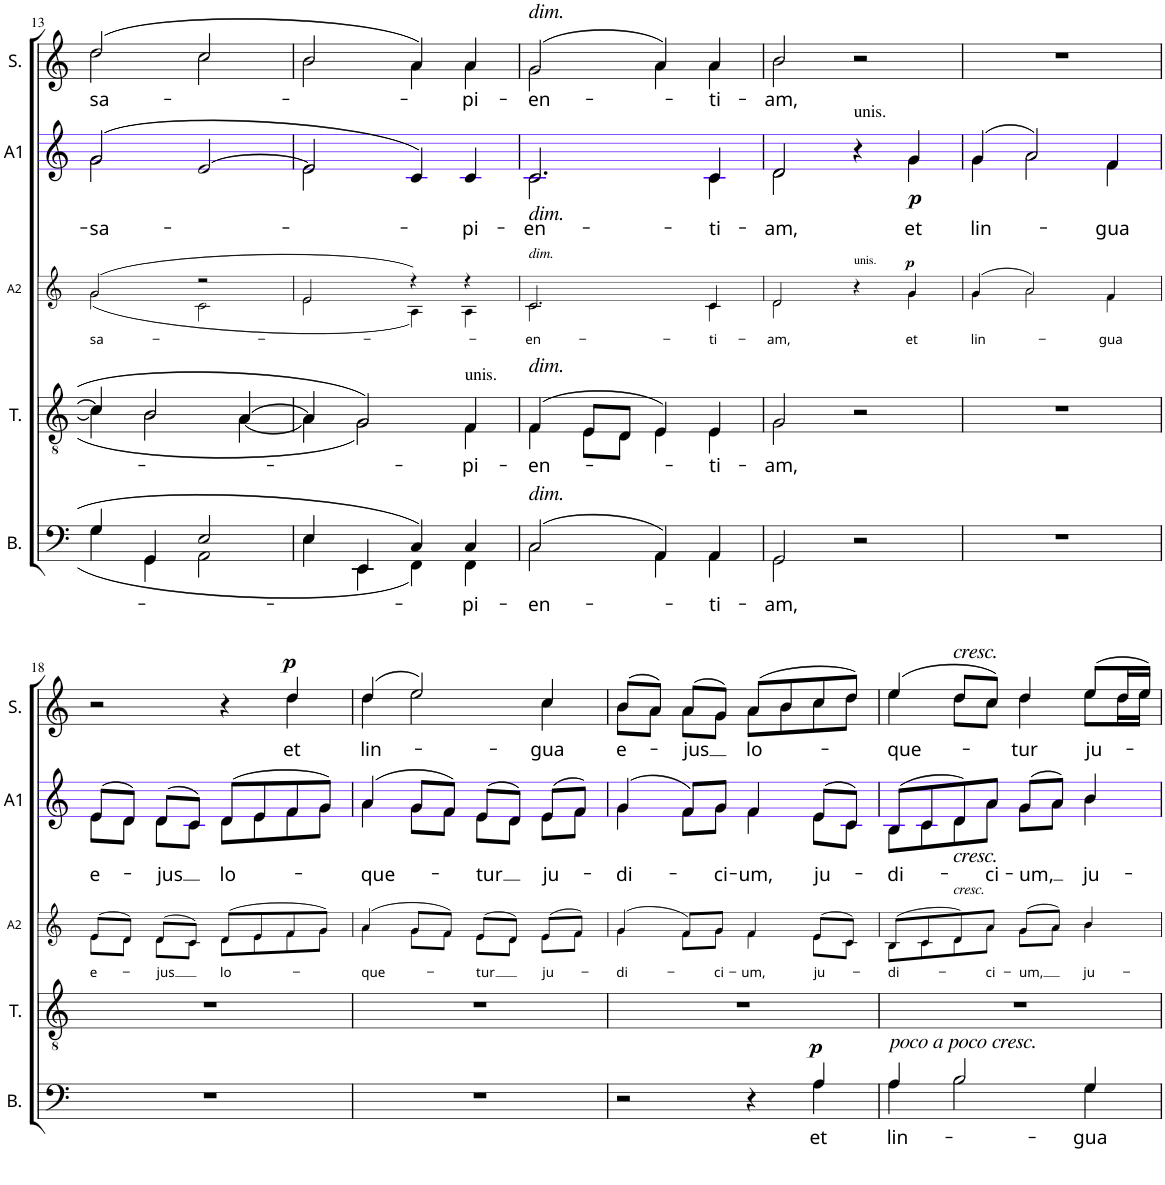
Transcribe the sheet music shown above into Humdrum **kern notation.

**kern	**text	**dynam	**kern	**text	**kern	**text	**dynam	**kern	**text	**dynam	**kern	**text	**dynam
*part5	*part5	*part5	*part4	*part4	*part3	*part3	*part3	*part2	*part2	*part2	*part1	*part1	*part1
*staff5	*staff5	*staff5	*staff4	*staff4	*staff3	*staff3	*staff3	*staff2	*staff2	*staff2	*staff1	*staff1	*staff1
*I"Basse	*	*	*I"Ténor	*	*I"Alto 2	*	*	*I"Alto 1	*	*	*I"Soprano	*	*
*I'B.	*	*	*I'T.	*	*I'A2	*	*	*I'A1	*	*	*I'S.	*	*
!!LO:PB:g=z
*clefF4	*	*	*clefGv2	*	*clefG2	*	*	*clefG2	*	*	*clefG2	*	*
*k[]	*	*	*k[]	*	*k[]	*	*	*k[]	*	*	*k[]	*	*
*M2/2	*	*	*M2/2	*	*M2/2	*	*	*M2/2	*	*	*M2/2	*	*
*met(c|)	*	*	*met(c|)	*	*met(c|)	*	*	*met(c|)	*	*	*met(c|)	*	*
=13	=13	=13	=13	=13	=13	=13	=13	=13	=13	=13	=13	=13	=13
*^	*	*	*^	*	*	*	*	*	*	*	*	*	*
!	!	!	!	!	!	!	!	!LO:LY:b	!	!	!LO:LY:b	!	!	!LO:LY:b	!
*	*	*	*	*	*	*	*^	*	*	*^	*	*	*^	*	*
4G/	4G\	.	.	4c/]	4c\]	.	(2g/	(2g\	sa-	.	(2g/	2g\	sa-	.	(2dd/	2dd\	sa-	.
4GG/	4GG\	.	.	2B/	2B\	.	.	.	.	.	.	.	.	.	.	.	.	.
2E/	2AA\	.	.	.	.	.	2r	2c\	.	.	[2e/	2ryy	.	.	2cc/	2cc\	.	.
.	.	.	.	[4A/	[4A\	.	.	.	.	.	.	.	.	.	.	.	.	.
=14	=14	=14	=14	=14	=14	=14	=14	=14	=14	=14	=14	=14	=14	=14	=14	=14	=14	=14
4E/	4E\	.	.	4A/]	4A\]	.	2e/	2e\	.	.	2e/]	2e\	.	.	2b/	2b\	.	.
4EE/	4EE\	.	.	2G/	2G\	.	.	.	.	.	.	.	.	.	.	.	.	.
4C/	4FF\	.	.	.	.	.	4r)	4A\)	.	.	4c/)	2ryy	.	.	4a/)	4a\	.	.
!	!	!	!	!LO:TX:a:t=unis.	!	!	!	!	!	!	!	!	!	!	!	!	!	!
!	!	!LO:LY:b	!	!	!	!LO:LY:b	!	!	!	!	!	!	!LO:LY:b	!	!	!	!LO:LY:b	!
4C/	4FF\	-pi-	.	4F/	4F\	-pi-	4r	4A\	.	.	4c/	.	-pi-	.	4a/	4a\	-pi-	.
=15	=15	=15	=15	=15	=15	=15	=15	=15	=15	=15	=15	=15	=15	=15	=15	=15	=15	=15
!	!	!	!	!	!	!	!	!	!	!	!	!	!	!	!LO:TX:a:i:t=dim.	!	!	!
!	!	!	!	!	!	!	!	!	!	!	!LO:TX:b:i:t=dim.	!	!	!	!	!	!	!
!	!	!	!	!	!	!	!LO:TX:a:i:t=dim.	!	!	!	!	!	!	!	!	!	!	!
!	!	!	!	!LO:TX:a:i:t=dim.	!	!	!	!	!	!	!	!	!	!	!	!	!	!
!LO:TX:a:i:t=dim.	!	!	!	!	!	!	!	!	!	!	!	!	!	!	!	!	!	!
!	!	!LO:LY:b	!	!	!	!LO:LY:b	!	!	!LO:LY:b	!	!	!	!LO:LY:b	!	!	!	!LO:LY:b	!
(2C/	2C\	-en-	.	(4F/	4F\	-en-	2.c/	2.c\	-en-	.	2.c/	2.c\	-en-	.	(2g/	2g\	-en-	.
.	.	.	.	8E/L	8E\L	.	.	.	.	.	.	.	.	.	.	.	.	.
.	.	.	.	8D/J	8D\J	.	.	.	.	.	.	.	.	.	.	.	.	.
4AA/)	4AA\	.	.	4E/)	4E\	.	.	.	.	.	.	.	.	.	4a/)	4a\	.	.
!	!	!LO:LY:b	!	!	!	!LO:LY:b	!	!	!LO:LY:b	!	!	!	!LO:LY:b	!	!	!	!LO:LY:b	!
4AA/	4AA\	-ti-	.	4E/	4E\	-ti-	4c/	4c\	-ti-	.	4c/	4c\	-ti-	.	4a/	4a\	-ti-	.
=16	=16	=16	=16	=16	=16	=16	=16	=16	=16	=16	=16	=16	=16	=16	=16	=16	=16	=16
!	!	!LO:LY:b	!	!	!	!LO:LY:b	!	!	!LO:LY:b	!	!	!	!LO:LY:b	!	!	!	!LO:LY:b	!
2GG/	2GG\	-am,	.	2G/	2G\	-am,	2d/	2d\	-am,	.	2d/	2d\	-am,	.	2b/	2b\	-am,	.
!	!	!	!	!	!	!	!	!	!	!	!LO:TX:a:t=unis.	!	!	!	!	!	!	!
!	!	!	!	!	!	!	!LO:TX:a:t=unis.	!	!	!	!	!	!	!	!	!	!	!
2r	2ryy	.	.	2r	2ryy	.	4r	4ryy	.	.	4r	4ryy	.	.	2r	2ryy	.	.
!	!	!	!	!	!	!	!	!	!LO:LY:b	!LO:DY:a	!	!	!LO:LY:b	!LO:DY:b	!	!	!	!
.	.	.	.	.	.	.	4g/	4g\	et	p	4g/	4g\	et	p	.	.	.	.
*v	*v	*	*	*	*	*	*	*	*	*	*	*	*	*	*v	*v	*	*
*	*	*	*v	*v	*	*	*	*	*	*	*	*	*	*	*	*
=17	=17	=17	=17	=17	=17	=17	=17	=17	=17	=17	=17	=17	=17	=17	=17
!	!	!	!	!	!	!	!LO:LY:b	!	!	!	!LO:LY:b	!	!	!	!
1r	.	.	1r	.	(4g/	4g\	lin-	.	(4g/	4g\	lin-	.	1r	.	.
.	.	.	.	.	2a/)	2a\	.	.	2a/)	2a\	.	.	.	.	.
!	!	!	!	!	!	!	!LO:LY:b	!	!	!	!LO:LY:b	!	!	!	!
.	.	.	.	.	4f/	4f\	-gua	.	4f/	4f\	-gua	.	.	.	.
!!LO:LB:g=z
=18	=18	=18	=18	=18	=18	=18	=18	=18	=18	=18	=18	=18	=18	=18	=18
!	!	!	!	!	!	!	!LO:LY:b	!	!	!	!LO:LY:b	!	!	!	!
*	*	*	*	*	*	*	*	*	*	*	*	*	*^	*	*
1r	.	.	1r	.	(8e/L	8e\L	e-	.	(8e/L	8e\L	e-	.	2r	2ryy	.	.
.	.	.	.	.	8d/J)	8d\J	.	.	8d/J)	8d\J	.	.	.	.	.	.
!	!	!	!	!	!	!	!LO:LY:b	!	!	!	!LO:LY:b	!	!	!	!	!
.	.	.	.	.	(8d/L	8d\L	-jus	.	(8d/L	8d\L	-jus	.	.	.	.	.
.	.	.	.	.	8c/J)	8c\J	.	.	8c/J)	8c\J	.	.	.	.	.	.
!	!	!	!	!	!	!	!LO:LY:b	!	!	!	!LO:LY:b	!	!	!	!	!
.	.	.	.	.	(8d/L	8d\L	lo-	.	(8d/L	8d\L	lo-	.	4r	4ryy	.	.
.	.	.	.	.	8e/	8e\	.	.	8e/	8e\	.	.	.	.	.	.
!	!	!	!	!	!	!	!	!	!	!	!	!	!	!	!LO:LY:b	!LO:DY:a
.	.	.	.	.	8f/	8f\	.	.	8f/	8f\	.	.	4dd/	4dd\	et	p
.	.	.	.	.	8g/J)	8g\J	.	.	8g/J)	8g\J	.	.	.	.	.	.
=19	=19	=19	=19	=19	=19	=19	=19	=19	=19	=19	=19	=19	=19	=19	=19	=19
!	!	!	!	!	!	!	!LO:LY:b	!	!	!	!LO:LY:b	!	!	!	!LO:LY:b	!
1r	.	.	1r	.	(4a/	4a\	-que-	.	(4a/	4a\	-que-	.	(4dd/	4dd\	lin-	.
.	.	.	.	.	8g/L	8g\L	.	.	8g/L	8g\L	.	.	2ee/)	2ee\	.	.
.	.	.	.	.	8f/J)	8f\J	.	.	8f/J)	8f\J	.	.	.	.	.	.
!	!	!	!	!	!	!	!LO:LY:b	!	!	!	!LO:LY:b	!	!	!	!	!
.	.	.	.	.	(8e/L	8e\L	-tur	.	(8e/L	8e\L	-tur	.	.	.	.	.
.	.	.	.	.	8d/J)	8d\J	.	.	8d/J)	8d\J	.	.	.	.	.	.
!	!	!	!	!	!	!	!LO:LY:b	!	!	!	!LO:LY:b	!	!	!	!LO:LY:b	!
.	.	.	.	.	(8e/L	8e\L	ju-	.	(8e/L	8e\L	ju-	.	4cc/	4cc\	-gua	.
.	.	.	.	.	8f/J)	8f\J	.	.	8f/J)	8f\J	.	.	.	.	.	.
=20	=20	=20	=20	=20	=20	=20	=20	=20	=20	=20	=20	=20	=20	=20	=20	=20
*^	*	*	*	*	*	*	*	*	*	*	*	*	*	*	*	*
!	!	!	!	!	!	!	!	!LO:LY:b	!	!	!	!LO:LY:b	!	!	!	!LO:LY:b	!
2r	2ryy	.	.	1r	.	(4g/	4g\	-di-	.	(4g/	4g\	-di-	.	(8b/L	8b\L	e-	.
.	.	.	.	.	.	.	.	.	.	.	.	.	.	8a/J)	8a\J	.	.
!	!	!	!	!	!	!	!	!	!	!	!	!	!	!	!	!LO:LY:b	!
.	.	.	.	.	.	8f/L)	8f\L	.	.	8f/L)	8f\L	.	.	(8a/L	8a\L	-jus	.
!	!	!	!	!	!	!	!	!LO:LY:b	!	!	!	!LO:LY:b	!	!	!	!	!
.	.	.	.	.	.	8g/J	8g\J	-ci-	.	8g/J	8g\J	-ci-	.	8g/J)	8g\J	.	.
!	!	!	!	!	!	!	!	!LO:LY:b	!	!	!	!LO:LY:b	!	!	!	!LO:LY:b	!
4r	4ryy	.	.	.	.	4f/	4f\	-um,	.	4f/	4f\	-um,	.	(8a/L	8a\L	lo-	.
.	.	.	.	.	.	.	.	.	.	.	.	.	.	8b/	8b\	.	.
!	!	!LO:LY:b	!LO:DY:a	!	!	!	!	!LO:LY:b	!	!	!	!LO:LY:b	!	!	!	!	!
4A/	4A\	et	p	.	.	(8e/L	8e\L	ju-	.	(8e/L	8e\L	ju-	.	8cc/	8cc\	.	.
.	.	.	.	.	.	8c/J)	8c\J	.	.	8c/J)	8c\J	.	.	8dd/J)	8dd\J	.	.
=21	=21	=21	=21	=21	=21	=21	=21	=21	=21	=21	=21	=21	=21	=21	=21	=21	=21
!LO:TX:a:i:t=poco a poco cresc.	!	!	!	!	!	!	!	!	!	!	!	!	!	!	!	!	!
!	!	!LO:LY:b	!	!	!	!	!	!LO:LY:b	!	!	!	!LO:LY:b	!	!	!	!LO:LY:b	!
4A/	4A\	lin-	.	1r	.	(8B/L	8B\L	-di-	.	(8B/L	8B\L	-di-	.	(4ee/	4ee\	-que-	.
.	.	.	.	.	.	8c/	8c\	.	.	8c/	8c\	.	.	.	.	.	.
!	!	!	!	!	!	!	!	!	!	!	!	!	!	!LO:TX:a:i:t=cresc.	!	!	!
!	!	!	!	!	!	!	!	!	!	!LO:TX:b:i:t=cresc.	!	!	!	!	!	!	!
!	!	!	!	!	!	!LO:TX:a:i:t=cresc.	!	!	!	!	!	!	!	!	!	!	!
2B/	2B\	.	.	.	.	8d/)	8d\	.	.	8d/)	8d\	.	.	8dd/L	8dd\L	.	.
!	!	!	!	!	!	!	!	!LO:LY:b	!	!	!	!LO:LY:b	!	!	!	!	!
.	.	.	.	.	.	8a/J	8a\J	-ci-	.	8a/J	8a\J	-ci-	.	8cc/J)	8cc\J	.	.
!	!	!	!	!	!	!	!	!LO:LY:b	!	!	!	!LO:LY:b	!	!	!	!LO:LY:b	!
.	.	.	.	.	.	(8g/L	8g\L	-um,	.	(8g/L	8g\L	-um,	.	4dd/	4dd\	-tur	.
.	.	.	.	.	.	8a/J)	8a\J	.	.	8a/J)	8a\J	.	.	.	.	.	.
!	!	!LO:LY:b	!	!	!	!	!	!LO:LY:b	!	!	!	!LO:LY:b	!	!	!	!LO:LY:b	!
4G/	4G\	-gua	.	.	.	4b/	4b\	ju-	.	4b/	4b\	ju-	.	(8ee/L	8ee\L	ju-	.
.	.	.	.	.	.	.	.	.	.	.	.	.	.	16dd/L	16dd\L	.	.
.	.	.	.	.	.	.	.	.	.	.	.	.	.	16ee/JJ)	16ee\JJ	.	.
*	*	*	*	*	*	*v	*v	*	*	*	*	*	*	*v	*v	*	*
*v	*v	*	*	*	*	*	*	*	*v	*v	*	*	*	*	*
=	=	=	=	=	=	=	=	=	=	=	=	=	=
*-	*-	*-	*-	*-	*-	*-	*-	*-	*-	*-	*-	*-	*-
